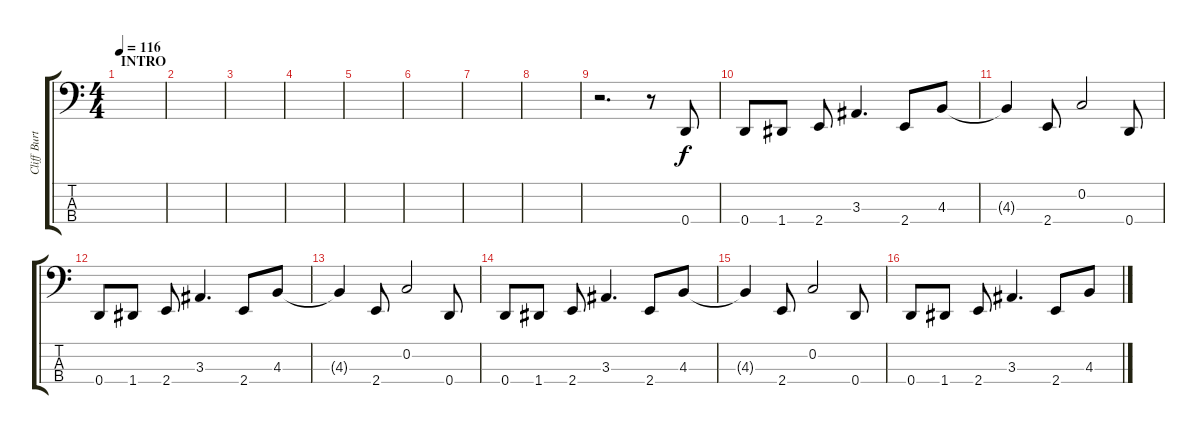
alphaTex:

\track ("Cliff Burton (Bass)" "Cliff Burt") {instrument electricbassfinger}
\staff {score tabs}
\tuning (F2 C2 G1 D1) {hide}
\ts (4 4)
\section ("" "INTRO")
\tempo 116
\clef f4
\ks c
|
|
|
|
|
|
|
|
r.2{d} r.8 0.4.8 |
0.4.8 1.4.8 2.4.8 3.3.4{d} 2.4.8 4.3.8 |
4.3{t}.4 2.4.8 0.2.2 0.4.8 |
0.4.8 1.4.8 2.4.8 3.3.4{d} 2.4.8 4.3.8 |
4.3{t}.4 2.4.8 0.2.2 0.4.8 |
0.4.8 1.4.8 2.4.8 3.3.4{d} 2.4.8 4.3.8 |
4.3{t}.4 2.4.8 0.2.2 0.4.8 |
0.4.8 1.4.8 2.4.8 3.3.4{d} 2.4.8 4.3.8
